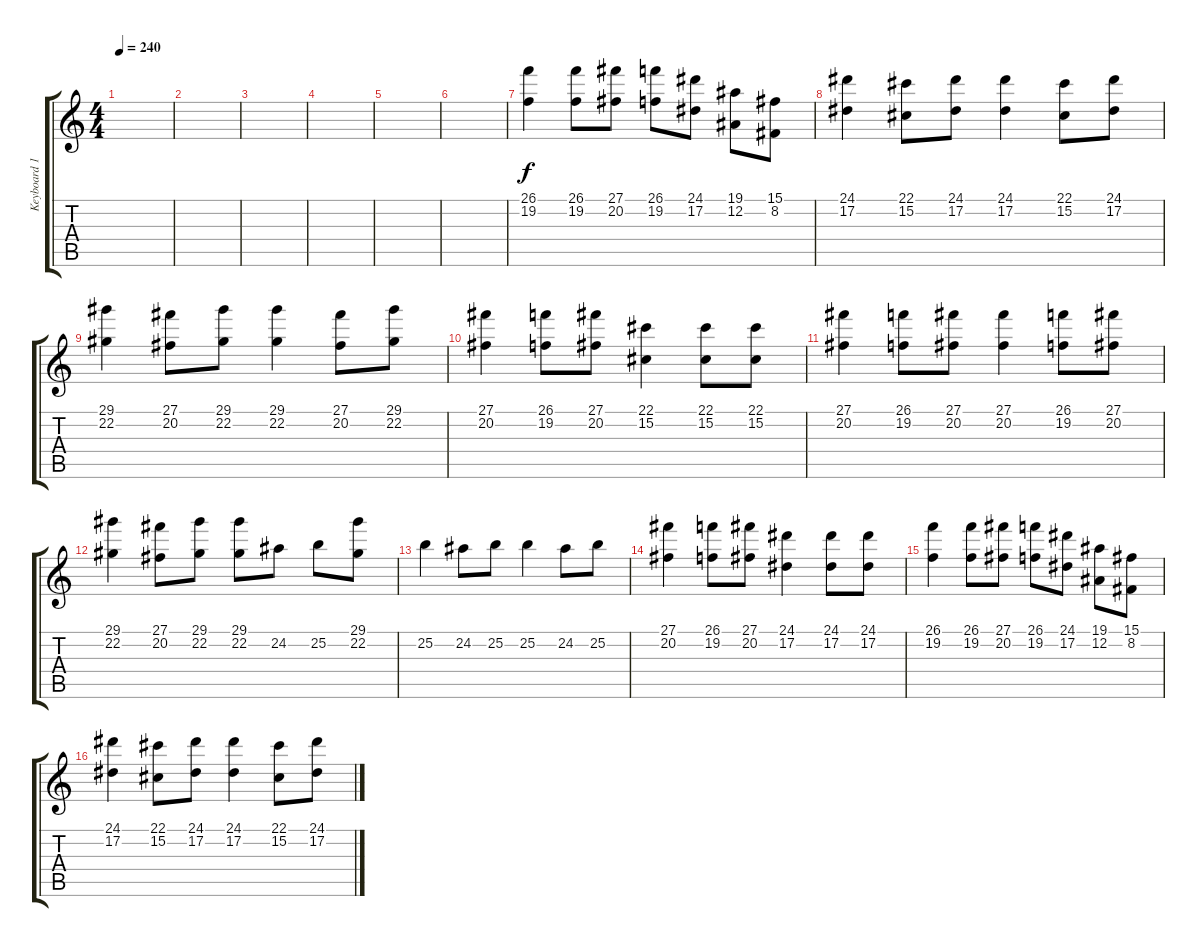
\track ("Keyboard 1" "Keyboard 1") {instrument churchorgan}
\staff {score tabs}
\tuning (Eb4 Bb3 Gb3 Db3 Ab2 Eb2) {hide}
\ts (4 4)
\tempo 240
\clef g2
\ks c
|
|
|
|
|
|
(26.1 19.2).4{instrument stringensemble1} (26.1 19.2).8 (27.1 20.2).8 (26.1 19.2).8 (24.1 17.2).8 (19.1 12.2).8 (15.1 8.2).8 |
(24.1 17.2).4 (22.1 15.2).8 (24.1 17.2).8 (24.1 17.2).4 (22.1 15.2).8 (24.1 17.2).8 |
(29.1 22.2).4 (27.1 20.2).8 (29.1 22.2).8 (29.1 22.2).4 (27.1 20.2).8 (29.1 22.2).8 |
(27.1 20.2).4 (26.1 19.2).8 (27.1 20.2).8 (22.1 15.2).4 (22.1 15.2).8 (22.1 15.2).8 |
(27.1 20.2).4 (26.1 19.2).8 (27.1 20.2).8 (27.1 20.2).4 (26.1 19.2).8 (27.1 20.2).8 |
(29.1 22.2).4 (27.1 20.2).8 (29.1 22.2).8 (29.1 22.2).8 24.2.8 25.2.8 (29.1 22.2).8 |
25.2.4 24.2.8 25.2.8 25.2.4 24.2.8 25.2.8 |
(27.1 20.2).4 (26.1 19.2).8 (27.1 20.2).8 (24.1 17.2).4 (24.1 17.2).8 (24.1 17.2).8 |
(26.1 19.2).4{instrument stringensemble1} (26.1 19.2).8 (27.1 20.2).8 (26.1 19.2).8 (24.1 17.2).8 (19.1 12.2).8 (15.1 8.2).8 |
(24.1 17.2).4 (22.1 15.2).8 (24.1 17.2).8 (24.1 17.2).4 (22.1 15.2).8 (24.1 17.2).8
